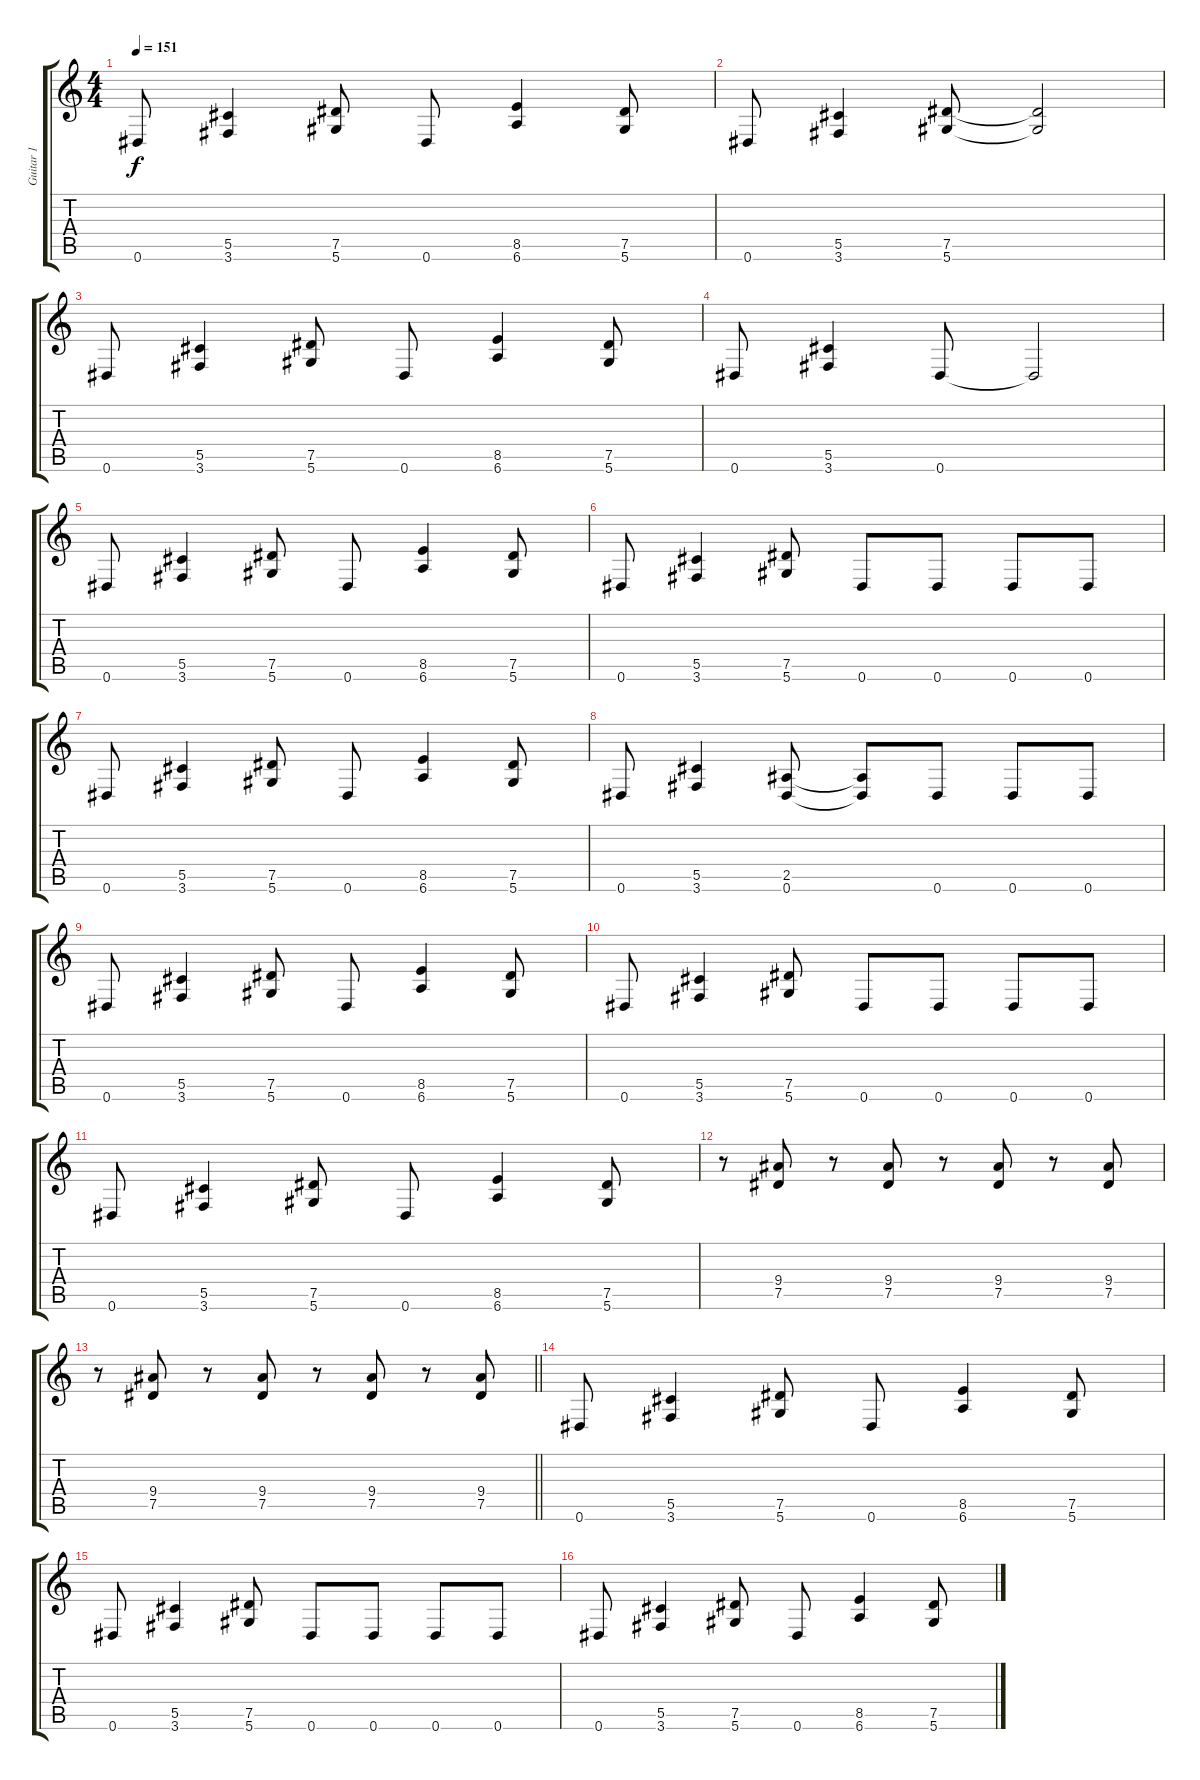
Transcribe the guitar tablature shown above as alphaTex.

\track ("Guitar 1" "Guitar 1") {instrument distortionguitar}
\staff {score tabs}
\tuning (Eb4 Bb3 Gb3 Db3 Ab2 Eb2) {hide}
\ts (4 4)
\tempo 151
\clef g2
\ks c
0.6.8{dy f} (5.5 3.6).4 (7.5 5.6).8 0.6.8 (8.5 6.6).4 (7.5 5.6).8 |
0.6.8 (5.5 3.6).4 (7.5 5.6).8 (7.5{t} 5.6{t}).2 |
0.6.8 (5.5 3.6).4 (7.5 5.6).8 0.6.8 (8.5 6.6).4 (7.5 5.6).8 |
0.6.8 (5.5 3.6).4 0.6.8 0.6{t}.2 |
0.6.8 (5.5 3.6).4 (7.5 5.6).8 0.6.8 (8.5 6.6).4 (7.5 5.6).8 |
0.6.8 (5.5 3.6).4 (7.5 5.6).8 0.6.8 0.6.8 0.6.8 0.6.8 |
0.6.8 (5.5 3.6).4 (7.5 5.6).8 0.6.8 (8.5 6.6).4 (7.5 5.6).8 |
0.6.8 (5.5 3.6).4 (2.5 0.6).8 (2.5{t} 0.6{t}).8 0.6.8 0.6.8 0.6.8 |
0.6.8 (5.5 3.6).4 (7.5 5.6).8 0.6.8 (8.5 6.6).4 (7.5 5.6).8 |
0.6.8 (5.5 3.6).4 (7.5 5.6).8 0.6.8 0.6.8 0.6.8 0.6.8 |
0.6.8 (5.5 3.6).4 (7.5 5.6).8 0.6.8 (8.5 6.6).4 (7.5 5.6).8 |
r.8 (9.4 7.5).8 r.8 (9.4 7.5).8 r.8 (9.4 7.5).8 r.8 (9.4 7.5).8 |
\barLineRight lightlight
r.8 (9.4 7.5).8 r.8 (9.4 7.5).8 r.8 (9.4 7.5).8 r.8 (9.4 7.5).8 |
\section ("" " ")
0.6.8 (5.5 3.6).4 (7.5 5.6).8 0.6.8 (8.5 6.6).4 (7.5 5.6).8 |
0.6.8 (5.5 3.6).4 (7.5 5.6).8 0.6.8 0.6.8 0.6.8 0.6.8 |
0.6.8 (5.5 3.6).4 (7.5 5.6).8 0.6.8 (8.5 6.6).4 (7.5 5.6).8
